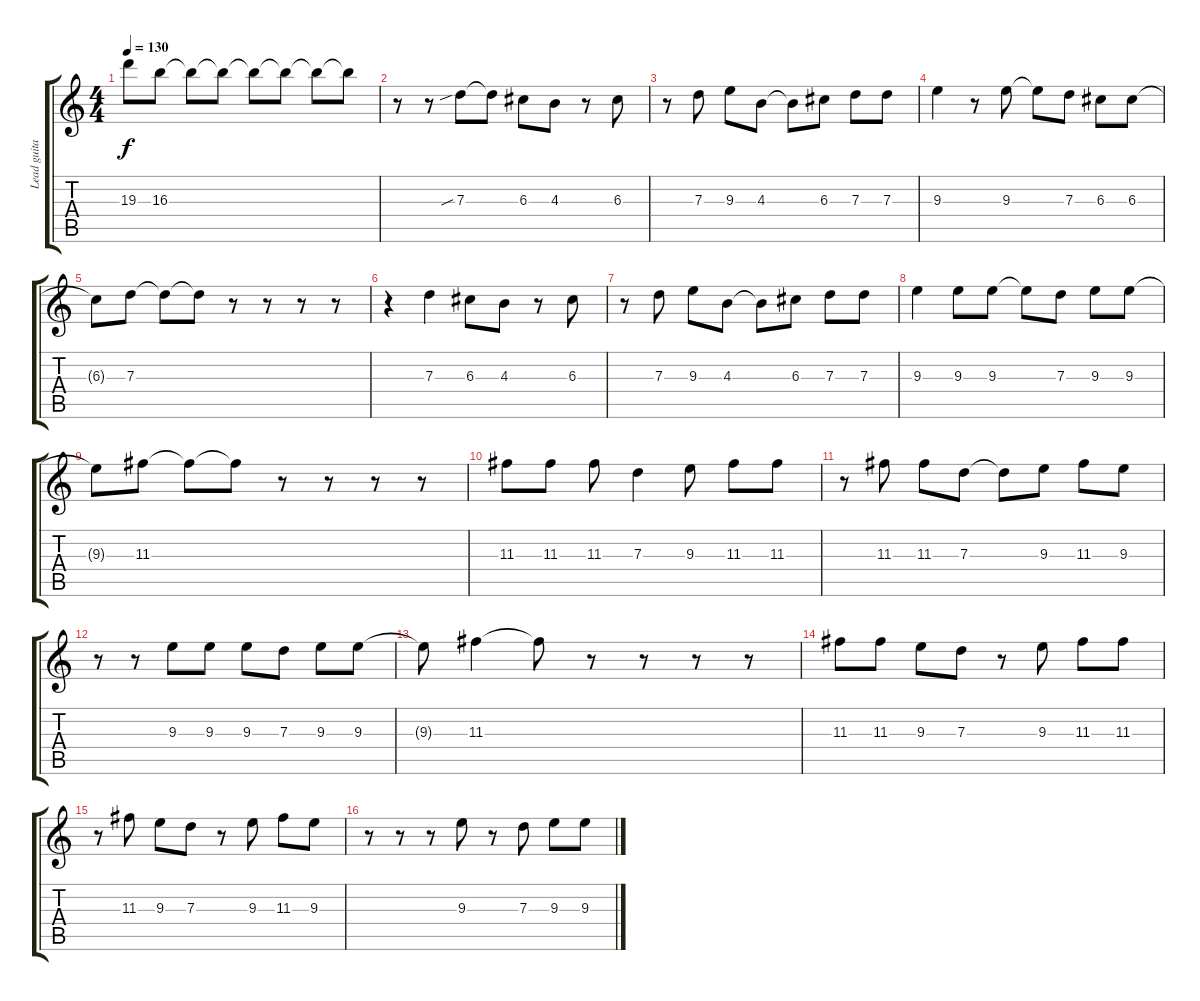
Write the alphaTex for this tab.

\track ("Lead guitar/ Vocals" "Lead guita") {instrument distortionguitar}
\staff {score tabs}
\tuning (E4 B3 G3 D3 A2 E2) {hide}
\ts (4 4)
\tempo 130
\clef g2
\ks c
19.3.8{dy f} 16.3.8 16.3{t}.8 16.3{t}.8 16.3{t}.8 16.3{t}.8 16.3{t}.8 16.3{t}.8 |
r.8 r.8 7.3{sib}.8 7.3{t}.8 6.3.8 4.3.8 r.8 6.3.8 |
r.8 7.3.8 9.3.8 4.3.8 4.3{t}.8 6.3.8 7.3.8 7.3.8 |
9.3.4 r.8 9.3.8 9.3{t}.8 7.3.8 6.3.8 6.3.8 |
6.3{t}.8 7.3.8 7.3{t}.8 7.3{t}.8 r.8 r.8 r.8 r.8 |
r.4 7.3.4 6.3.8 4.3.8 r.8 6.3.8 |
r.8 7.3.8 9.3.8 4.3.8 4.3{t}.8 6.3.8 7.3.8 7.3.8 |
9.3.4 9.3.8 9.3.8 9.3{t}.8 7.3.8 9.3.8 9.3.8 |
9.3{t}.8 11.3.8 11.3{t}.8 11.3{t}.8 r.8 r.8 r.8 r.8 |
11.3.8 11.3.8 11.3.8 7.3.4 9.3.8 11.3.8 11.3.8 |
r.8 11.3.8 11.3.8 7.3.8 7.3{t}.8 9.3.8 11.3.8 9.3.8 |
r.8 r.8 9.3.8 9.3.8 9.3.8 7.3.8 9.3.8 9.3.8 |
9.3{t}.8 11.3.4 11.3{t}.8 r.8 r.8 r.8 r.8 |
11.3.8 11.3.8 9.3.8 7.3.8 r.8 9.3.8 11.3.8 11.3.8 |
r.8 11.3.8 9.3.8 7.3.8 r.8 9.3.8 11.3.8 9.3.8 |
r.8 r.8 r.8 9.3.8 r.8 7.3.8 9.3.8 9.3.8
